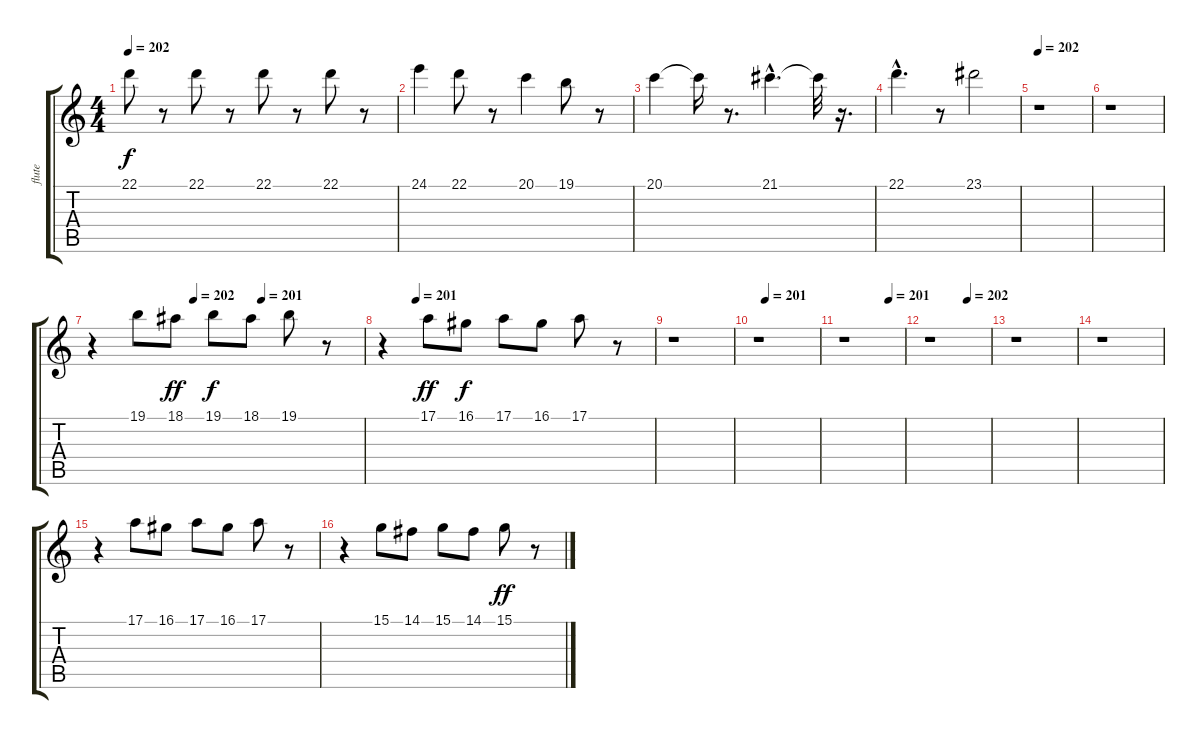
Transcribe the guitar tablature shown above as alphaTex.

\track ("flute" "flute") {instrument flute}
\staff {score tabs}
\tuning (E4 B3 G3 D3 A2 E2) {hide}
\ts (4 4)
\tempo 202
\clef g2
\ks c
22.1.8{dy f} r.8 22.1.8 r.8 22.1.8 r.8 22.1.8 r.8 |
24.1.4 22.1.8 r.8 20.1.4 19.1.8 r.8 |
20.1.4 20.1{t}.16 r.8{d} 21.1{hac}.4{d} 21.1{t}.32 r.16{d} |
22.1{hac}.4{d} r.8 23.1.2 |
\tempo 202
r.1 |
r.1 |
\tempo (202 0.375)
\tempo (201 0.625)
r.4 19.1.8 18.1.8{dy ff} 19.1.8{dy f} 18.1.8 19.1.8 r.8 |
\tempo (201 0.125)
r.4 17.1.8{dy ff} 16.1.8{dy f} 17.1.8 16.1.8 17.1.8 r.8 |
r.1 |
\tempo (201 0.125)
r.1 |
\tempo (201 0.75)
r.1 |
\tempo (202 0.625)
r.1 |
r.1 |
r.1 |
r.4 17.1.8 16.1.8 17.1.8 16.1.8 17.1.8 r.8 |
r.4 15.1.8 14.1.8 15.1.8 14.1.8 15.1.8{dy ff} r.8
